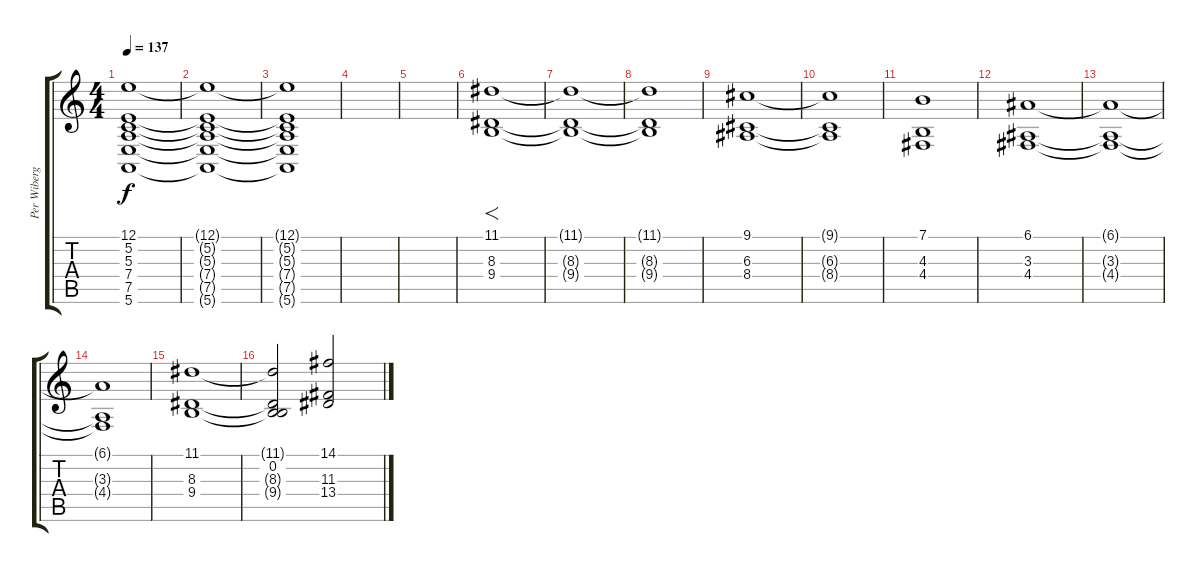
\track ("Per Wiberg" "Per Wiberg") {instrument stringensemble1}
\staff {score tabs}
\tuning (E4 B3 G3 D3 A2 E2) {hide}
\ts (4 4)
\section ("" "")
\tempo 137
\clef g2
\ks c
(12.1{t} 5.2{t} 5.3{t} 7.4{t} 7.5{t} 5.6{t}).1{dy f} |
(12.1{t} 5.2{t} 5.3{t} 7.4{t} 7.5{t} 5.6{t}).1 |
(12.1{t} 5.2{t} 5.3{t} 7.4{t} 7.5{t} 5.6{t}).1 |
|
|
(11.1 8.3 9.4).1{f} |
(11.1{t} 8.3{t} 9.4{t}).1 |
(11.1{t} 8.3{t} 9.4{t}).1 |
(9.1 6.3 8.4).1 |
(9.1{t} 6.3{t} 8.4{t}).1 |
(7.1 4.3 4.4).1 |
(6.1 3.3 4.4).1 |
(6.1{t} 3.3{t} 4.4{t}).1 |
(6.1{t} 3.3{t} 4.4{t}).1 |
(11.1 8.3 9.4).1 |
(11.1{t} 0.2 8.3{t} 9.4{t}).2 (14.1 11.3 13.4).2
